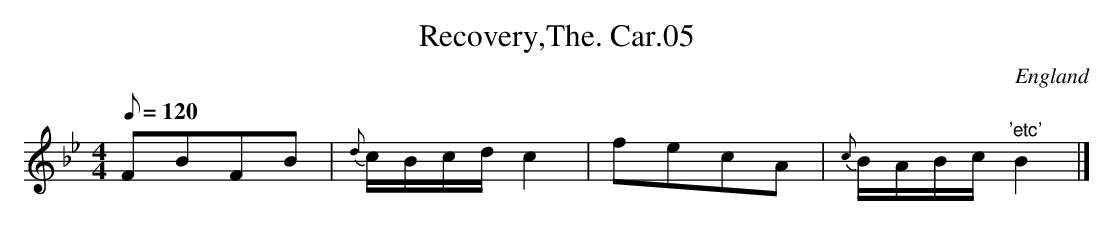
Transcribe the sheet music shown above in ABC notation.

X:1
T:Recovery,The. Car.05
M:4/4
L:1/8
Q:120
O:England
K:Bb major
FBFB|{d}c/B/c/d/ c2|fecA |{c}B/A/B/c/ "^'etc'"B2|]
